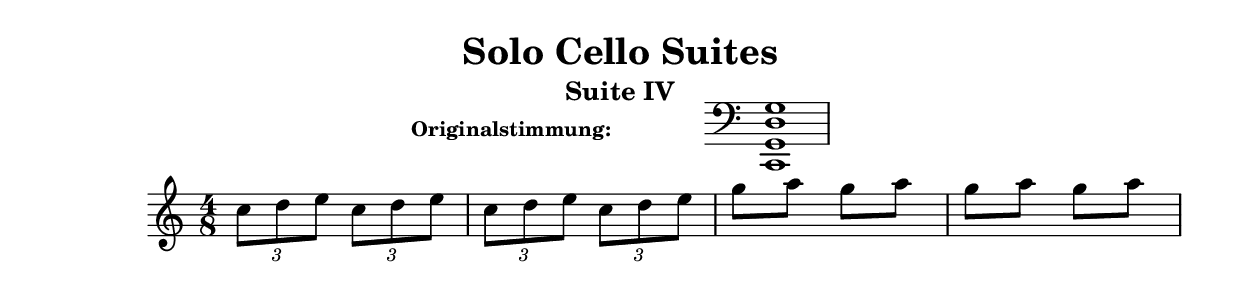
%% Do not edit this file; it is automatically
%% generated from LSR http://lsr.dsi.unimi.it
%% This file is in the public domain.
\version "2.13.4"

\header {
  lsrtags = "staff-notation"

  texidoc = "
The @code{\\markup} command is quite versatile.  In this snippet, it
contains a @code{\\score} block instead of texts or marks.

"
  doctitle = "Inserting score fragments above a staff, as markups"
} % begin verbatim

tuning = \markup {
  \score {
    \new Staff \with { \remove "Time_signature_engraver" }
    {
      \clef bass  <c, g, d g>1
    }
    \layout { ragged-right = ##t }
  }
}

\header {
  title = "Solo Cello Suites"
  subtitle = "Suite IV"
  subsubtitle = \markup { Originalstimmung: \general-align #Y #CENTER \tuning }
}

\layout { ragged-right = ##f }

\relative c'' {
  \time 4/8
  \times 2/3 { c8 d e } \times 2/3 { c d e }
  \times 2/3 { c8 d e } \times 2/3 { c d e }
  g8 a g a
  g8 a g a
}

